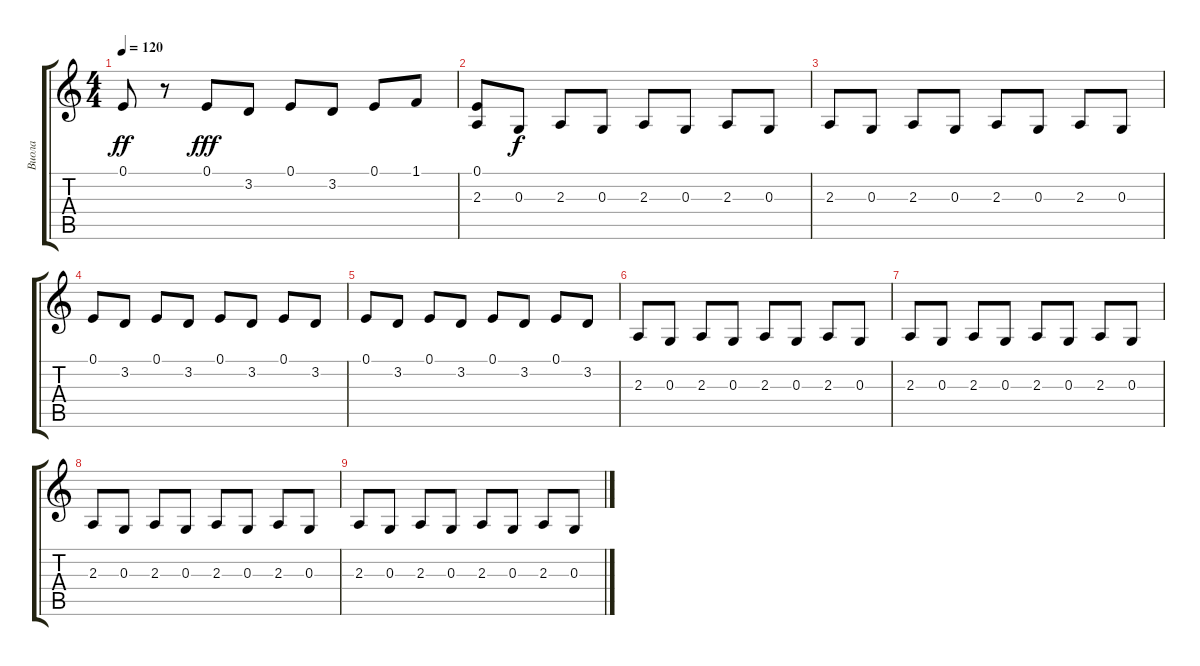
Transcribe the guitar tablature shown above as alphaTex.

\track ("Виола" "Виола") {instrument viola}
\staff {score tabs}
\tuning (E4 B3 G3 D3 A2 E2) {hide}
\ts (4 4)
\tempo 120
\clef g2
\ks c
0.1.8{dy ff} r.8 0.1.8{dy fff} 3.2.8 0.1.8 3.2.8 0.1.8 1.1.8 |
(0.1 2.3).8 0.3.8{dy f} 2.3.8 0.3.8 2.3.8 0.3.8 2.3.8 0.3.8 |
2.3.8 0.3.8 2.3.8 0.3.8 2.3.8 0.3.8 2.3.8 0.3.8 |
0.1.8 3.2.8 0.1.8 3.2.8 0.1.8 3.2.8 0.1.8 3.2.8 |
0.1.8 3.2.8 0.1.8 3.2.8 0.1.8 3.2.8 0.1.8 3.2.8 |
2.3.8 0.3.8 2.3.8 0.3.8 2.3.8 0.3.8 2.3.8 0.3.8 |
2.3.8 0.3.8 2.3.8 0.3.8 2.3.8 0.3.8 2.3.8 0.3.8 |
2.3.8 0.3.8 2.3.8 0.3.8 2.3.8 0.3.8 2.3.8 0.3.8 |
2.3.8 0.3.8 2.3.8 0.3.8 2.3.8 0.3.8 2.3.8 0.3.8
